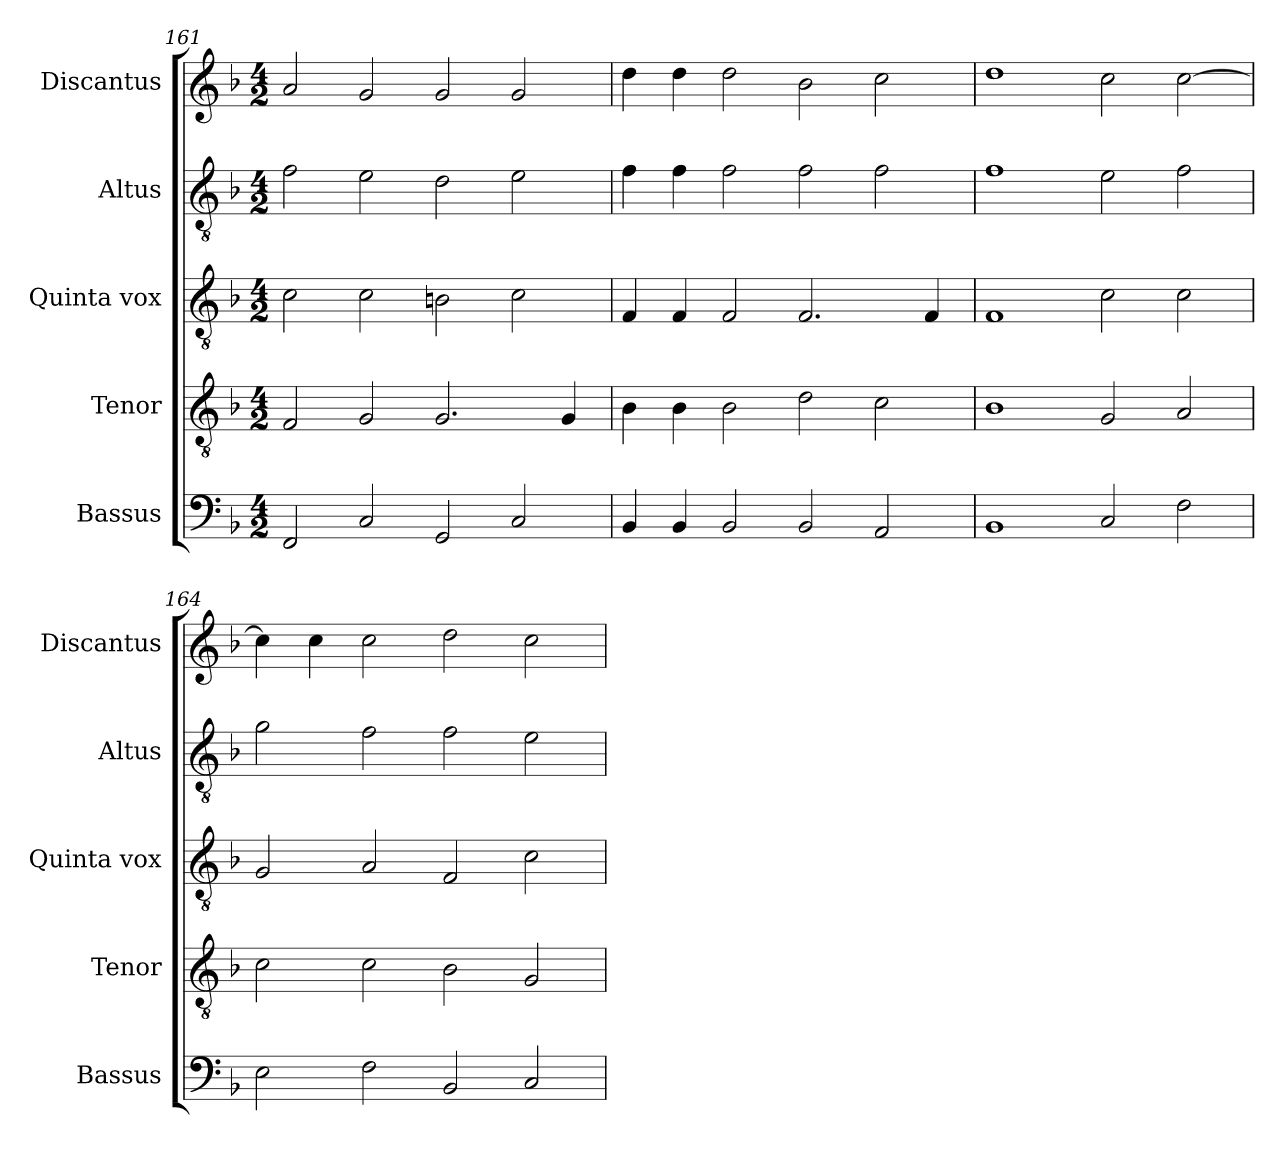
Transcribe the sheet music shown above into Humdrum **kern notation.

**kern	**kern	**kern	**kern	**kern
*part5	*part4	*part3	*part2	*part1
*staff5	*staff4	*staff3	*staff2	*staff1
*I"Bassus	*I"Tenor	*I"Quinta vox	*I"Altus	*I"Discantus
*I'Bassus	*I'Tenor	*I'Quinta vox	*I'Altus	*I'Discantus
*clefF4	*clefGv2	*clefGv2	*clefGv2	*clefG2
*ITrd-3c-5	*ITrd-3c-5	*	*ITrd-3c-5	*ITrd-3c-5
*k[b-e-]	*k[b-e-]	*k[b-]	*k[b-e-]	*k[b-e-]
*B-:	*B-:	*F:	*B-:	*B-:
*M4/2	*M4/2	*M4/2	*M4/2	*M4/2
=161	=161	=161	=161	=161
2BB-/	2B-/	2c\	2b-\	2dd/
2F/	2c/	2c\	2a\	2cc/
2C/	2.c/	2Bn\	2g\	2cc/
2F/	.	2c\	2a\	2cc/
.	4c/	.	.	.
=162	=162	=162	=162	=162
4E-/	4e-\	4F/	4b-\	4gg\
4E-/	4e-\	4F/	4b-\	4gg\
2E-/	2e-\	2F/	2b-\	2gg\
2E-/	2g\	2.F/	2b-\	2ee-\
2D/	2f\	.	2b-\	2ff\
.	.	4F/	.	.
=163	=163	=163	=163	=163
1E-	1e-	1F	1b-	1gg
2F/	2c/	2c\	2a\	2ff\
2B-\	2d/	2c\	2b-\	[>2ff\
=164	=164	=164	=164	=164
2A\	2f\	2G/	2cc\	4ff\]
.	.	.	.	4ff\
2B-\	2f\	2A/	2b-\	2ff\
2E-/	2e-\	2F/	2b-\	2gg\
2F/	2c/	2c\	2a\	2ff\
=	=	=	=	=
*-	*-	*-	*-	*-
